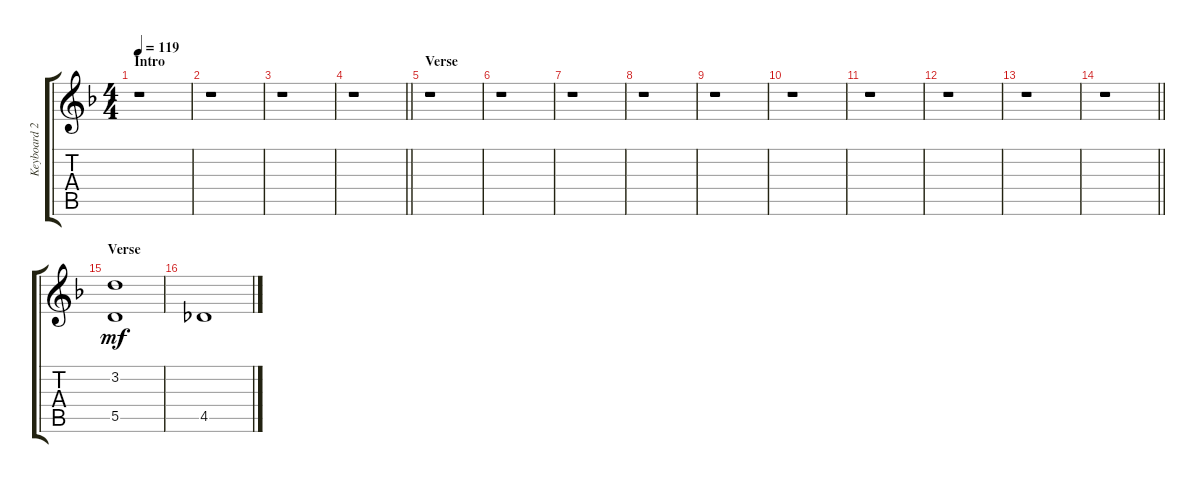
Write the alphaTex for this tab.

\track ("Keyboard 2 (Strings)" "Keyboard 2") {instrument synthstrings1}
\staff {score tabs}
\tuning (E5 B4 G4 D4 A3 D3) {hide}
\ts (4 4)
\section ("" "Intro")
\tempo 119
\clef g2
\ks dminor
r.1{dy mf instrument synthstrings1} |
r.1 |
r.1 |
\barLineRight lightlight
r.1 |
\section ("" "Verse")
r.1 |
r.1 |
r.1 |
r.1 |
r.1 |
r.1 |
r.1 |
r.1 |
r.1 |
\barLineRight lightlight
r.1 |
\section ("" "Verse")
(3.2 5.5).1 |
4.5.1
